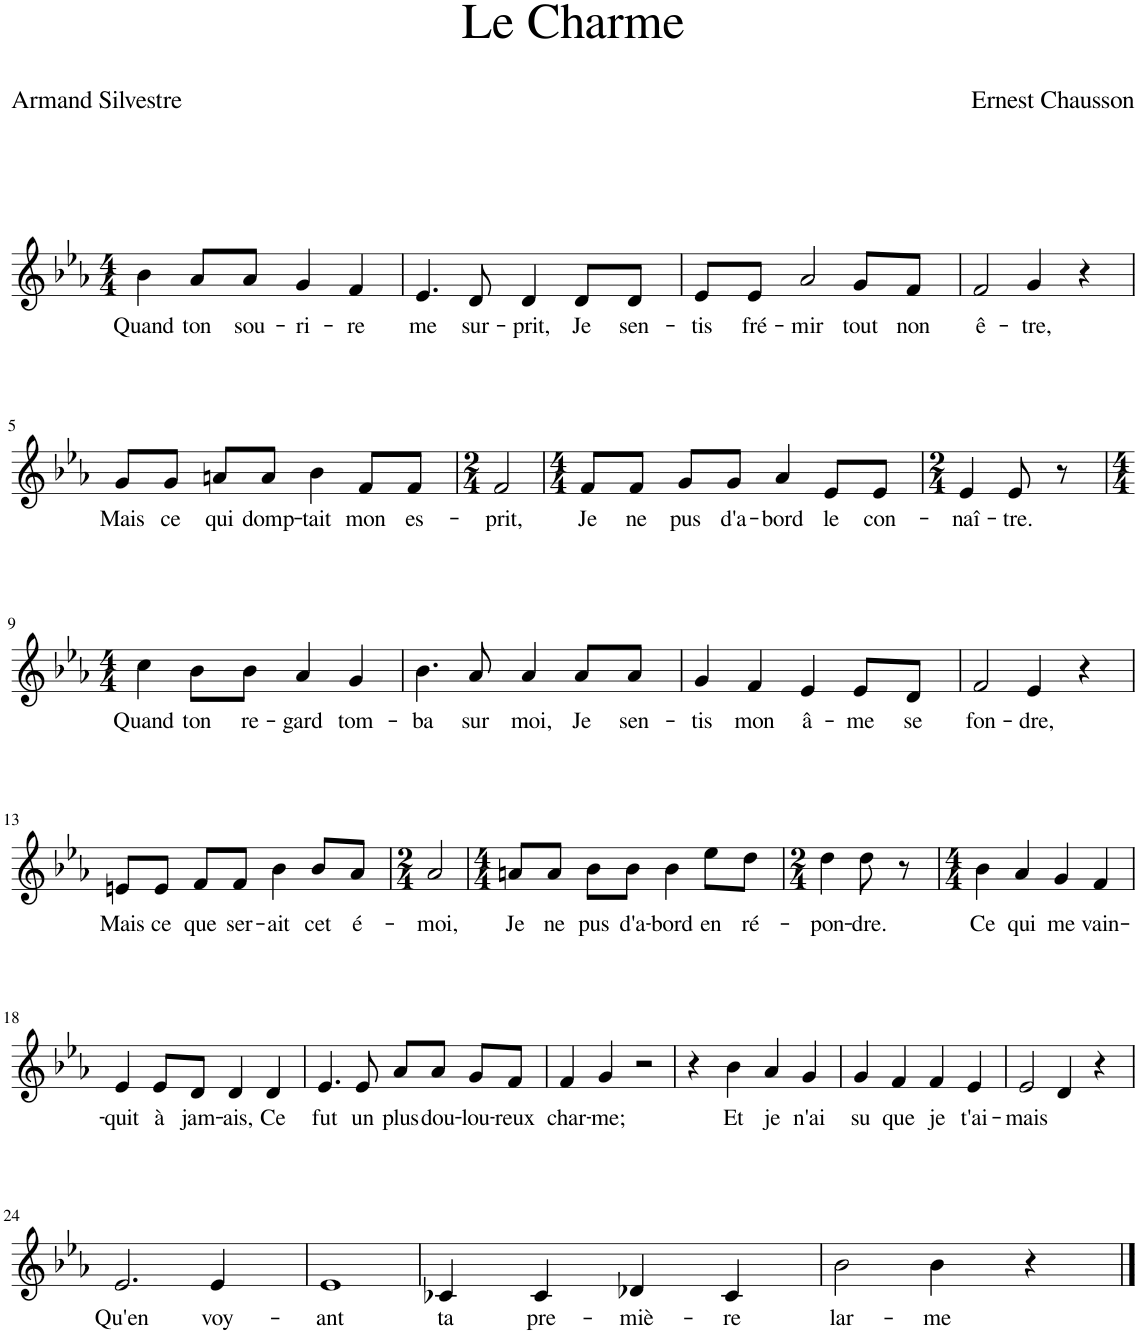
**kern	**text
*part1	*part1
*staff1	*staff1
*I"Piano	*
*I'Pno	*
*clefG2	*
*k[b-e-a-]	*
*M4/4	*
=1	=1
!	!LO:LY:b
4b-\	Quand
!	!LO:LY:b
8a-/L	ton
!	!LO:LY:b
8a-/J	sou-
!	!LO:LY:b
4g/	-ri-
!	!LO:LY:b
4f/	-re
=2	=2
!	!LO:LY:b
4.e-/	me
!	!LO:LY:b
8d/	sur-
!	!LO:LY:b
4d/	-prit,
!	!LO:LY:b
8d/L	Je
!	!LO:LY:b
8d/J	sen-
=3	=3
!	!LO:LY:b
8e-/L	-tis
!	!LO:LY:b
8e-/J	fré-
!	!LO:LY:b
2a-/	-mir
!	!LO:LY:b
8g/L	tout
!	!LO:LY:b
8f/J	non
=4	=4
!	!LO:LY:b
2f/	ê-
!	!LO:LY:b
4g/	-tre,
4r	.
!!LO:LB:g=z
=5	=5
!	!LO:LY:b
8g/L	Mais
!	!LO:LY:b
8g/J	ce
!	!LO:LY:b
8an/L	qui
!	!LO:LY:b
8a/J	domp-
!	!LO:LY:b
4b-\	-tait
!	!LO:LY:b
8f/L	mon
!	!LO:LY:b
8f/J	es-
=6	=6
*M2/4	*
!	!LO:LY:b
2f/	-prit,
=7	=7
*M4/4	*
!	!LO:LY:b
8f/L	Je
!	!LO:LY:b
8f/J	ne
!	!LO:LY:b
8g/L	pus
!	!LO:LY:b
8g/J	d'a-
!	!LO:LY:b
4a-/	-bord
!	!LO:LY:b
8e-/L	le
!	!LO:LY:b
8e-/J	con-
=8	=8
*M2/4	*
!	!LO:LY:b
4e-/	-naî-
!	!LO:LY:b
8e-/	-tre.
8r	.
!!LO:LB:g=z
=9	=9
*M4/4	*
!	!LO:LY:b
4cc\	Quand
!	!LO:LY:b
8b-\L	ton
!	!LO:LY:b
8b-\J	re-
!	!LO:LY:b
4a-/	-gard
!	!LO:LY:b
4g/	tom-
=10	=10
!	!LO:LY:b
4.b-\	-ba
!	!LO:LY:b
8a-/	sur
!	!LO:LY:b
4a-/	moi,
!	!LO:LY:b
8a-/L	Je
!	!LO:LY:b
8a-/J	sen-
=11	=11
!	!LO:LY:b
4g/	-tis
!	!LO:LY:b
4f/	mon
!	!LO:LY:b
4e-/	â-
!	!LO:LY:b
8e-/L	-me
!	!LO:LY:b
8d/J	se
=12	=12
!	!LO:LY:b
2f/	fon-
!	!LO:LY:b
4e-/	-dre,
4r	.
!!LO:LB:g=z
=13	=13
!	!LO:LY:b
8en/L	Mais
!	!LO:LY:b
8e/J	ce
!	!LO:LY:b
8f/L	que
!	!LO:LY:b
8f/J	ser-
!	!LO:LY:b
4b-\	-ait
!	!LO:LY:b
8b-/L	cet
!	!LO:LY:b
8a-/J	é-
=14	=14
*M2/4	*
!	!LO:LY:b
2a-/	-moi,
=15	=15
*M4/4	*
!	!LO:LY:b
8an/L	Je
!	!LO:LY:b
8a/J	ne
!	!LO:LY:b
8b-\L	pus
!	!LO:LY:b
8b-\J	d'a-
!	!LO:LY:b
4b-\	-bord
!	!LO:LY:b
8ee-\L	en
!	!LO:LY:b
8dd\J	ré-
=16	=16
*M2/4	*
!	!LO:LY:b
4dd\	-pon-
!	!LO:LY:b
8dd\	-dre.
8r	.
=17	=17
*M4/4	*
!	!LO:LY:b
4b-\	Ce
!	!LO:LY:b
4a-/	qui
!	!LO:LY:b
4g/	me
!	!LO:LY:b
4f/	vain-
!!LO:LB:g=z
=18	=18
!	!LO:LY:b
4e-/	-quit
!	!LO:LY:b
8e-/L	à
!	!LO:LY:b
8d/J	jam-
!	!LO:LY:b
4d/	-ais,
!	!LO:LY:b
4d/	Ce
=19	=19
!	!LO:LY:b
4.e-/	fut
!	!LO:LY:b
8e-/	un
!	!LO:LY:b
8a-/L	plus
!	!LO:LY:b
8a-/J	dou-
!	!LO:LY:b
8g/L	-lou-
!	!LO:LY:b
8f/J	-reux
=20	=20
!	!LO:LY:b
4f/	char-
!	!LO:LY:b
4g/	-me;
2r	.
=21	=21
4r	.
!	!LO:LY:b
4b-\	Et
!	!LO:LY:b
4a-/	je
!	!LO:LY:b
4g/	n'ai
=22	=22
!	!LO:LY:b
4g/	su
!	!LO:LY:b
4f/	que
!	!LO:LY:b
4f/	je
!	!LO:LY:b
4e-/	t'ai-
=23	=23
!	!LO:LY:b
2e-/	-mais
4d/	.
4r	.
!!LO:LB:g=z
=24	=24
!	!LO:LY:b
2.e-/	Qu'en
!	!LO:LY:b
4e-/	voy-
=25	=25
!	!LO:LY:b
1e-	-ant
=26	=26
!	!LO:LY:b
4c-X/	ta
!	!LO:LY:b
4c-/	pre-
!	!LO:LY:b
4d-X/	-miè-
!	!LO:LY:b
4c-/	-re
=27	=27
!	!LO:LY:b
2b-\	lar-
!	!LO:LY:b
4b-\	-me
4r	.
==	==
*-	*-
